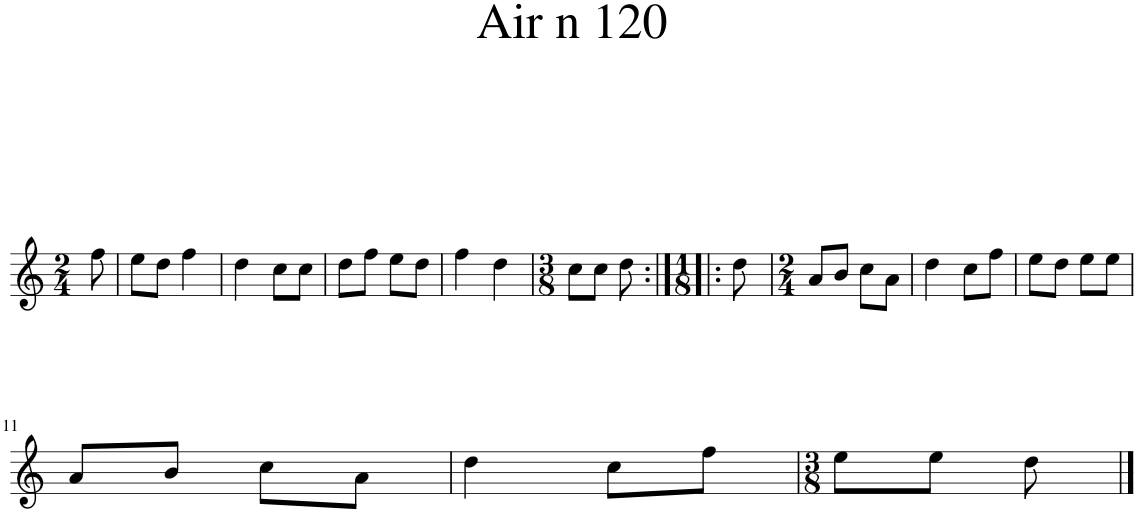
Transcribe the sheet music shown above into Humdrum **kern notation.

**kern
*part1
*staff1
*I"Piano
*I'Pno.
*clefG2
*k[]
*M2/4
=1
8ff\
=2
8ee\L
8dd\J
4ff\
=3
4dd\
8cc\L
8cc\J
=4
8dd\L
8ff\J
8ee\L
8dd\J
=5
4ff\
4dd\
=6
*M3/8
8cc\L
8cc\J
8dd\
=7:|!|:
*M1/8
8dd\
=8
*M2/4
8a/L
8b/J
8cc\L
8a\J
=9
4dd\
8cc\L
8ff\J
=10
8ee\L
8dd\J
8ee\L
8ee\J
!!LO:LB:g=z
=11
8a/L
8b/J
8cc\L
8a\J
=12
4dd\
8cc\L
8ff\J
=13
*M3/8
8ee\L
8ee\J
8dd\
==
*-
